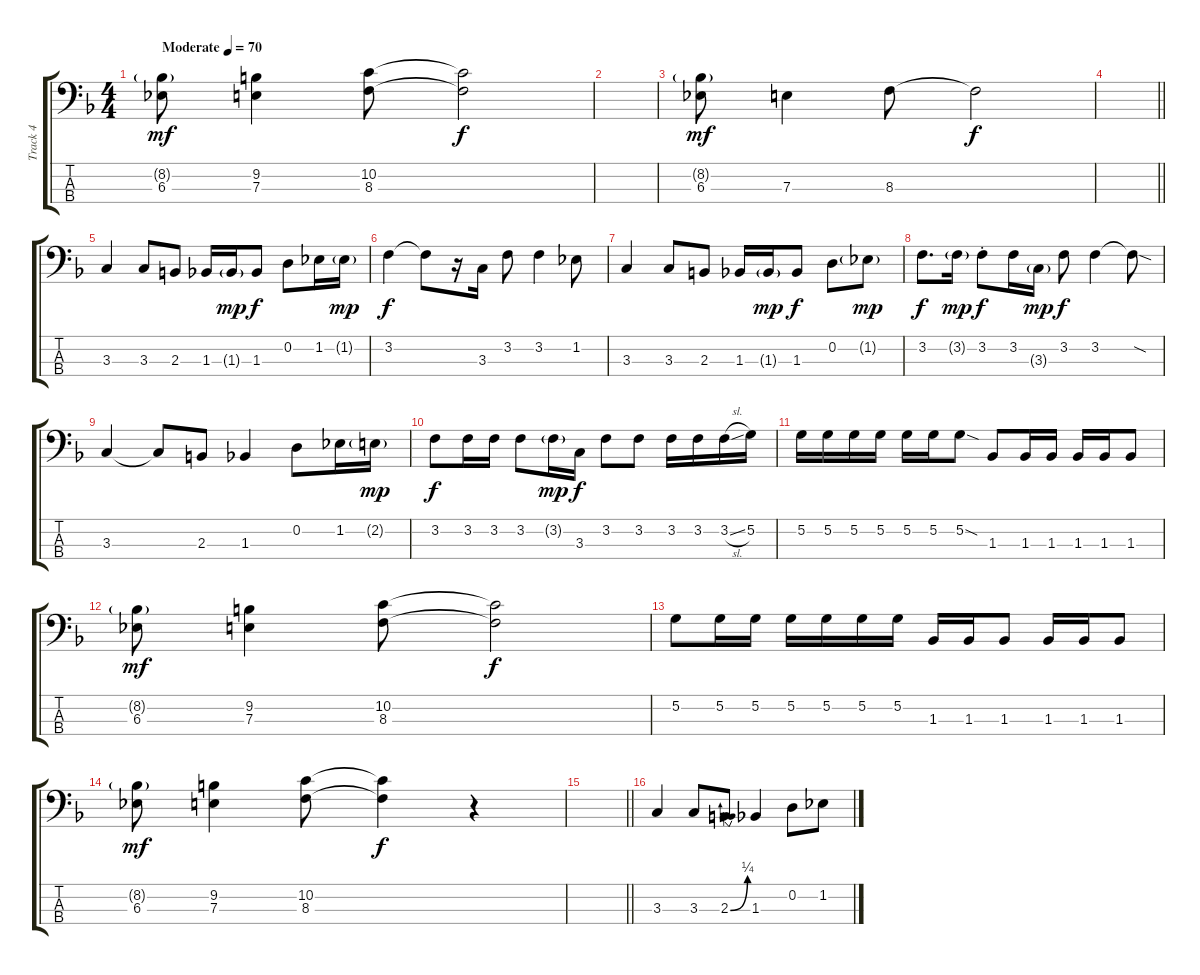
\track ("Track 4" "Track 4") {instrument electricbassfinger}
\staff {score tabs}
\tuning (G2 D2 A1 E1) {hide}
\ts (4 4)
\tempo (70 "Moderate")
\clef f4
\ks f
(8.2{g} 6.3).8{dy mf instrument electricbassfinger} (9.2 7.3).4 (10.2 8.3).8 (10.2{t} 8.3{t}).2{dy f} |
|
(8.2{g} 6.3).8{dy mf} 7.3.4 8.3.8 8.3{t}.2{dy f} |
\barLineRight lightlight
|
3.3.4 3.3.8 2.3.8 1.3.16 1.3{g}.16{dy mp} 1.3.8{dy f} 0.2.8 1.2.16 1.2{g}.16{dy mp} |
3.2.4{dy f} 3.2{t}.8 r.16 3.3.16 3.2.8 3.2.4 1.2.8 |
3.3.4 3.3.8 2.3.8 1.3.16 1.3{g}.16{dy mp} 1.3.8{dy f} 0.2.8 1.2{g}.8{dy mp} |
3.2.8{d dy f} 3.2{g}.16{dy mp} 3.2{st}.8{dy f} 3.2.16 3.3{g}.16{dy mp} 3.2.8{dy f} 3.2.4 3.2{sod t}.8 |
3.3.4 3.3{t}.8 2.3.8 1.3.4 0.2.8 1.2.16 2.2{g}.16{dy mp} |
3.2.8{dy f} 3.2.16 3.2.16 3.2.8 3.2{g}.16{dy mp} 3.3.16{dy f} 3.2.8 3.2.8 3.2.16 3.2.16 3.2{sl}.16 5.2.16 |
5.2.16 5.2.16 5.2.16 5.2.16 5.2.16 5.2.16 5.2{sod}.8 1.3.8 1.3.16 1.3.16 1.3.16 1.3.16 1.3.8 |
(8.2{g} 6.3).8{dy mf} (9.2 7.3).4 (10.2 8.3).8 (10.2{t} 8.3{t}).2{dy f} |
5.2.8 5.2.16 5.2.16 5.2.16 5.2.16 5.2.16 5.2.16 1.3.16 1.3.16 1.3.8 1.3.16 1.3.16 1.3.8 |
(8.2{g} 6.3).8{dy mf} (9.2 7.3).4 (10.2 8.3).8 (10.2{t} 8.3{t}).4{dy f} r.4 |
\barLineRight lightlight
|
3.3.4 3.3.8 2.3{be (bend 0 0 60 1)}.8 1.3.4 0.2.8 1.2.8
